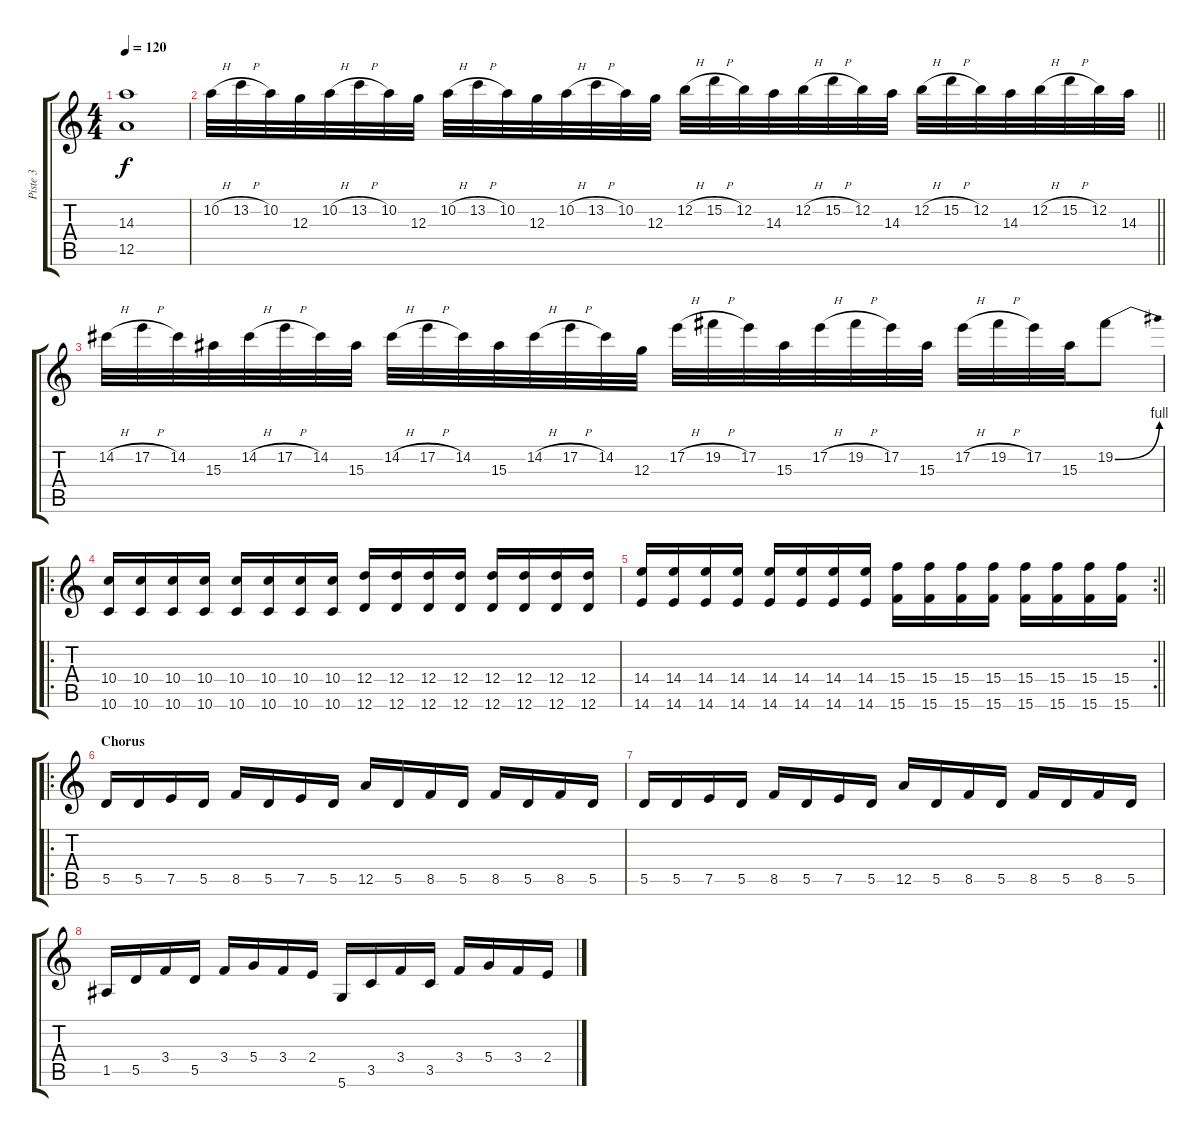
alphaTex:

\track ("Piste 3" "Piste 3") {instrument distortionguitar}
\staff {score tabs}
\tuning (E4 B3 G3 D3 A2 D2) {hide}
\ts (4 4)
\tempo 120
\clef g2
\ks c
(14.3 12.5).1{dy f} |
\barLineRight lightlight
10.2{h}.32 13.2{h}.32 10.2.32 12.3.32 10.2{h}.32 13.2{h}.32 10.2.32 12.3.32 10.2{h}.32 13.2{h}.32 10.2.32 12.3.32 10.2{h}.32 13.2{h}.32 10.2.32 12.3.32 12.2{h}.32 15.2{h}.32 12.2.32 14.3.32 12.2{h}.32 15.2{h}.32 12.2.32 14.3.32 12.2{h}.32 15.2{h}.32 12.2.32 14.3.32 12.2{h}.32 15.2{h}.32 12.2.32 14.3.32 |
14.2{h}.32 17.2{h}.32 14.2.32 15.3.32 14.2{h}.32 17.2{h}.32 14.2.32 15.3.32 14.2{h}.32 17.2{h}.32 14.2.32 15.3.32 14.2{h}.32 17.2{h}.32 14.2.32 12.3.32 17.2{h}.32 19.2{h}.32 17.2.32 15.3.32 17.2{h}.32 19.2{h}.32 17.2.32 15.3.32 17.2{h}.32 19.2{h}.32 17.2.32 15.3.32 19.2{be (bend 0 0 60 4)}.8 |
\ro
(10.4 10.6).16{volume 16} (10.4 10.6).16 (10.4 10.6).16 (10.4 10.6).16 (10.4 10.6).16 (10.4 10.6).16 (10.4 10.6).16 (10.4 10.6).16 (12.4 12.6).16 (12.4 12.6).16 (12.4 12.6).16 (12.4 12.6).16 (12.4 12.6).16 (12.4 12.6).16 (12.4 12.6).16 (12.4 12.6).16 |
\rc 2
\barLineRight lightlight
(14.4 14.6).16 (14.4 14.6).16 (14.4 14.6).16 (14.4 14.6).16 (14.4 14.6).16 (14.4 14.6).16 (14.4 14.6).16 (14.4 14.6).16 (15.4 15.6).16 (15.4 15.6).16 (15.4 15.6).16 (15.4 15.6).16 (15.4 15.6).16 (15.4 15.6).16 (15.4 15.6).16 (15.4 15.6).16 |
\ro
\section ("" "Chorus")
5.5.16{instrument distortionguitar} 5.5.16 7.5.16 5.5.16 8.5.16 5.5.16 7.5.16 5.5.16 12.5.16 5.5.16 8.5.16 5.5.16 8.5.16 5.5.16 8.5.16 5.5.16 |
5.5.16 5.5.16 7.5.16 5.5.16 8.5.16 5.5.16 7.5.16 5.5.16 12.5.16 5.5.16 8.5.16 5.5.16 8.5.16 5.5.16 8.5.16 5.5.16 |
1.5.16 5.5.16 3.4.16 5.5.16 3.4.16 5.4.16 3.4.16 2.4.16 5.6.16 3.5.16 3.4.16 3.5.16 3.4.16 5.4.16 3.4.16 2.4.16
